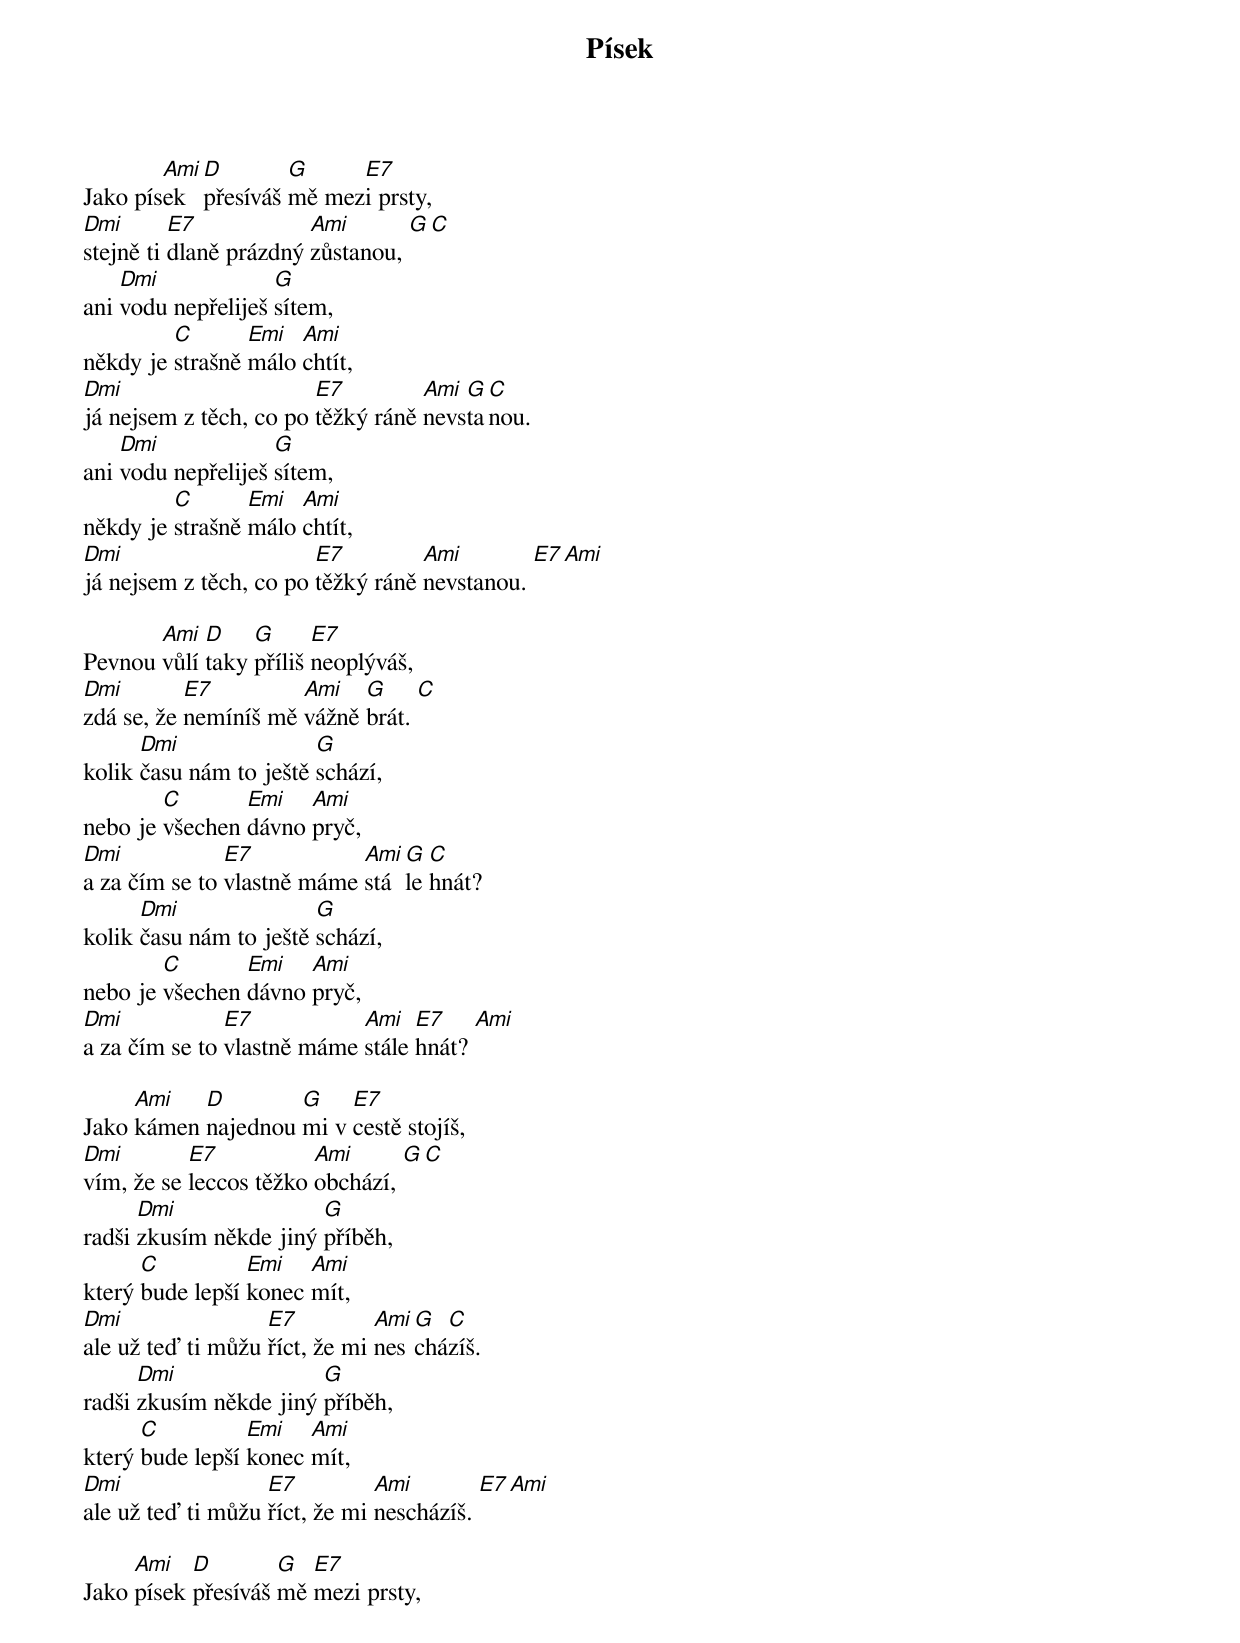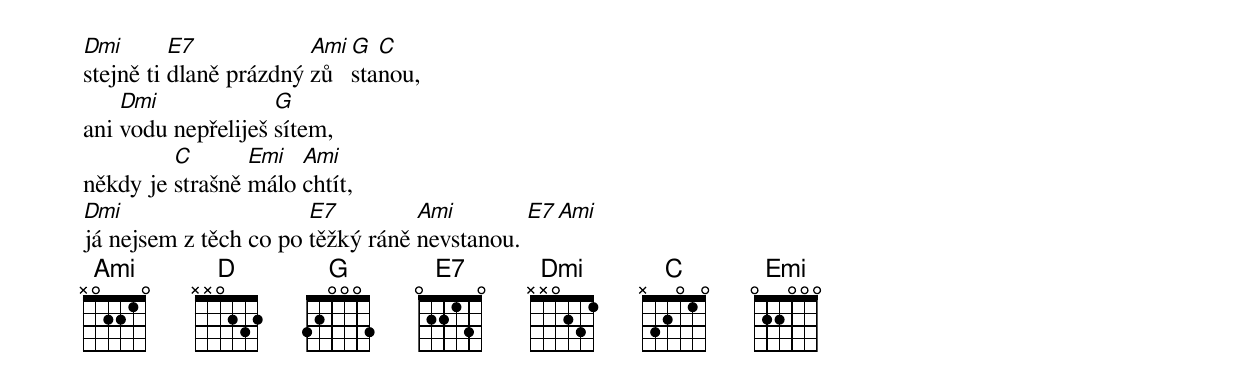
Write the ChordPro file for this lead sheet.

{title: Písek}
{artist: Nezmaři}
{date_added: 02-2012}
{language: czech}
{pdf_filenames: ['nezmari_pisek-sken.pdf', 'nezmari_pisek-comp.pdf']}
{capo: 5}
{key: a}
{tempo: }
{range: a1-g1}
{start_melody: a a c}
{start_of_verse}
Jako pís[Ami]ek [D]přesíváš [G]mě mez[E7]i prsty,
[Dmi]stejně ti [E7]dlaně prázdný [Ami]zůstanou, [G][C]
ani [Dmi]vodu nepřeliješ [G]sítem,
někdy je [C]strašně [Emi]málo [Ami]chtít,
[Dmi]já nejsem z těch, co po [E7]těžký ráně [Ami]nevs[G]ta[C]nou.
ani [Dmi]vodu nepřeliješ [G]sítem,
někdy je [C]strašně [Emi]málo [Ami]chtít,
[Dmi]já nejsem z těch, co po [E7]těžký ráně [Ami]nevstanou. [E7][Ami]
{end_of_verse}

{start_of_verse}
Pevnou [Ami]vůlí [D]taky [G]příliš [E7]neoplýváš,
[Dmi]zdá se, že [E7]nemíníš mě [Ami]vážně [G]brát. [C]
kolik [Dmi]času nám to ještě [G]schází,
nebo je [C]všechen [Emi]dávno [Ami]pryč,
[Dmi]a za čím se to [E7]vlastně máme [Ami]stá[G]le [C]hnát?
kolik [Dmi]času nám to ještě [G]schází,
nebo je [C]všechen [Emi]dávno [Ami]pryč,
[Dmi]a za čím se to [E7]vlastně máme [Ami]stále [E7]hnát? [Ami]
{end_of_verse}

{start_of_verse}
Jako [Ami]kámen [D]najednou [G]mi v [E7]cestě stojíš,
[Dmi]vím, že se [E7]leccos těžko [Ami]obchází, [G][C]
radši [Dmi]zkusím někde jiný [G]příběh,
který [C]bude lepší [Emi]konec [Ami]mít,
[Dmi]ale už teď ti můžu [E7]říct, že mi [Ami]nes[G]chá[C]zíš.
radši [Dmi]zkusím někde jiný [G]příběh,
který [C]bude lepší [Emi]konec [Ami]mít,
[Dmi]ale už teď ti můžu [E7]říct, že mi [Ami]nescházíš. [E7][Ami]
{end_of_verse}

{start_of_verse}
Jako [Ami]písek [D]přesíváš [G]mě [E7]mezi prsty,
[Dmi]stejně ti [E7]dlaně prázdný [Ami]zů[G]sta[C]nou,
ani [Dmi]vodu nepřeliješ [G]sítem,
někdy je [C]strašně [Emi]málo [Ami]chtít,
[Dmi]já nejsem z těch co po [E7]těžký ráně [Ami]nevstanou. [E7][Ami]
{end_of_verse}
